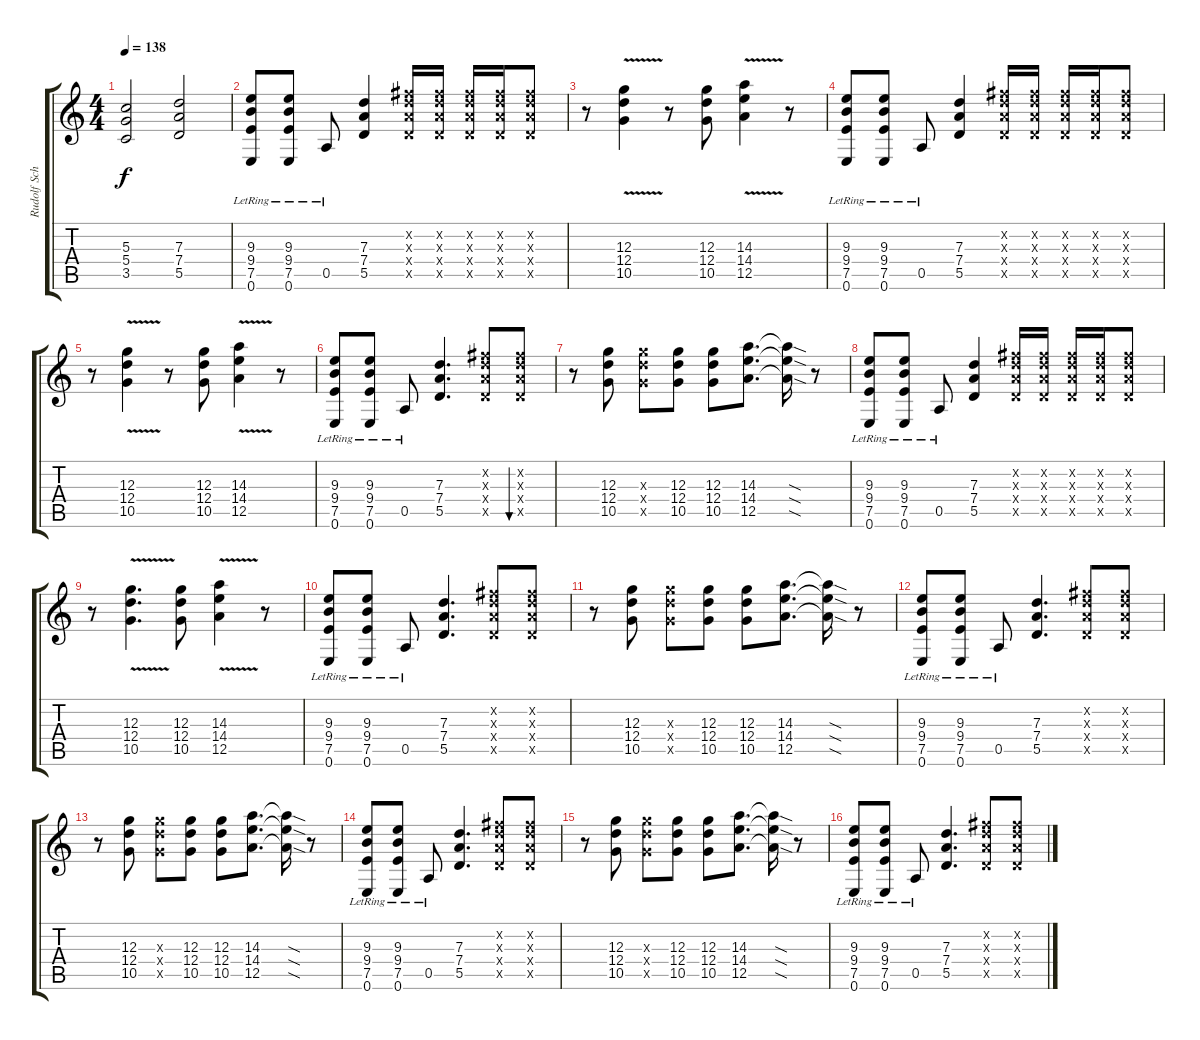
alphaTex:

\track ("Rudolf Schenker Guitar" "Rudolf Sch") {instrument distortionguitar}
\staff {score tabs}
\tuning (E4 B3 G3 D3 A2 E2) {hide}
\ts (4 4)
\tempo 138
\clef g2
\ks c
(5.3 5.4 3.5).2{dy f} (7.3 7.4 5.5).2 |
(9.3{lr} 9.4{lr} 7.5{lr} 0.6).8 (9.3{lr} 9.4{lr} 7.5{lr} 0.6).8 0.5{lr}.8 (7.3 7.4 5.5).4 (7.2{x} 7.3{x} 7.4{x} 5.5{x}).16 (7.2{x} 7.3{x} 7.4{x} 5.5{x}).16 (7.2{x} 7.3{x} 7.4{x} 5.5{x}).16 (7.2{x} 7.3{x} 7.4{x} 5.5{x}).16 (7.2{x} 7.3{x} 7.4{x} 5.5{x}).8 |
r.8 (12.3 12.4 10.5{v}).4 r.8 (12.3 12.4 10.5).8 (14.3 14.4{v} 12.5).4 r.8 |
(9.3{lr} 9.4{lr} 7.5{lr} 0.6).8 (9.3{lr} 9.4{lr} 7.5{lr} 0.6).8 0.5{lr}.8 (7.3 7.4 5.5).4 (7.2{x} 7.3{x} 7.4{x} 5.5{x}).16 (7.2{x} 7.3{x} 7.4{x} 5.5{x}).16 (7.2{x} 7.3{x} 7.4{x} 5.5{x}).16 (7.2{x} 7.3{x} 7.4{x} 5.5{x}).16 (7.2{x} 7.3{x} 7.4{x} 5.5{x}).8 |
r.8 (12.3 12.4 10.5{v}).4 r.8 (12.3 12.4 10.5).8 (14.3 14.4{v} 12.5).4 r.8 |
(9.3{lr} 9.4{lr} 7.5{lr} 0.6).8 (9.3{lr} 9.4{lr} 7.5{lr} 0.6).8 0.5{lr}.8 (7.3 7.4 5.5).4{d} (7.2{x} 7.3{x} 7.4{x} 5.5{x}).8 (7.2{x} 7.3{x} 7.4{x} 5.5{x}).8{bu 60} |
r.8 (12.3 12.4 10.5).8 (12.3{x} 12.4{x} 10.5{x}).8 (12.3 12.4 10.5).8 (12.3 12.4 10.5).8 (14.3 14.4 12.5).8{d} (14.3{sod t} 14.4{sod t} 12.5{sod t}).16 r.8 |
(9.3{lr} 9.4{lr} 7.5{lr} 0.6).8 (9.3{lr} 9.4{lr} 7.5{lr} 0.6).8 0.5{lr}.8 (7.3 7.4 5.5).4 (7.2{x} 7.3{x} 7.4{x} 5.5{x}).16 (7.2{x} 7.3{x} 7.4{x} 5.5{x}).16 (7.2{x} 7.3{x} 7.4{x} 5.5{x}).16 (7.2{x} 7.3{x} 7.4{x} 5.5{x}).16 (7.2{x} 7.3{x} 7.4{x} 5.5{x}).8 |
r.8 (12.3 12.4 10.5{v}).4{d} (12.3 12.4 10.5).8 (14.3 14.4{v} 12.5).4 r.8 |
(9.3{lr} 9.4{lr} 7.5{lr} 0.6).8 (9.3{lr} 9.4{lr} 7.5{lr} 0.6).8 0.5{lr}.8 (7.3 7.4 5.5).4{d} (7.2{x} 7.3{x} 7.4{x} 5.5{x}).8 (7.2{x} 7.3{x} 7.4{x} 5.5{x}).8 |
r.8 (12.3 12.4 10.5).8 (12.3{x} 12.4{x} 10.5{x}).8 (12.3 12.4 10.5).8 (12.3 12.4 10.5).8 (14.3 14.4 12.5).8{d} (14.3{sod t} 14.4{sod t} 12.5{sod t}).16 r.8 |
(9.3{lr} 9.4{lr} 7.5{lr} 0.6).8 (9.3{lr} 9.4{lr} 7.5{lr} 0.6).8 0.5{lr}.8 (7.3 7.4 5.5).4{d} (7.2{x} 7.3{x} 7.4{x} 5.5{x}).8 (7.2{x} 7.3{x} 7.4{x} 5.5{x}).8 |
r.8 (12.3 12.4 10.5).8 (12.3{x} 12.4{x} 10.5{x}).8 (12.3 12.4 10.5).8 (12.3 12.4 10.5).8 (14.3 14.4 12.5).8{d} (14.3{sod t} 14.4{sod t} 12.5{sod t}).16 r.8 |
(9.3{lr} 9.4{lr} 7.5{lr} 0.6).8 (9.3{lr} 9.4{lr} 7.5{lr} 0.6).8 0.5{lr}.8 (7.3 7.4 5.5).4{d} (7.2{x} 7.3{x} 7.4{x} 5.5{x}).8 (7.2{x} 7.3{x} 7.4{x} 5.5{x}).8 |
r.8 (12.3 12.4 10.5).8 (12.3{x} 12.4{x} 10.5{x}).8 (12.3 12.4 10.5).8 (12.3 12.4 10.5).8 (14.3 14.4 12.5).8{d} (14.3{sod t} 14.4{sod t} 12.5{sod t}).16 r.8 |
(9.3{lr} 9.4{lr} 7.5{lr} 0.6).8 (9.3{lr} 9.4{lr} 7.5{lr} 0.6).8 0.5{lr}.8 (7.3 7.4 5.5).4{d} (7.2{x} 7.3{x} 7.4{x} 5.5{x}).8 (7.2{x} 7.3{x} 7.4{x} 5.5{x}).8
